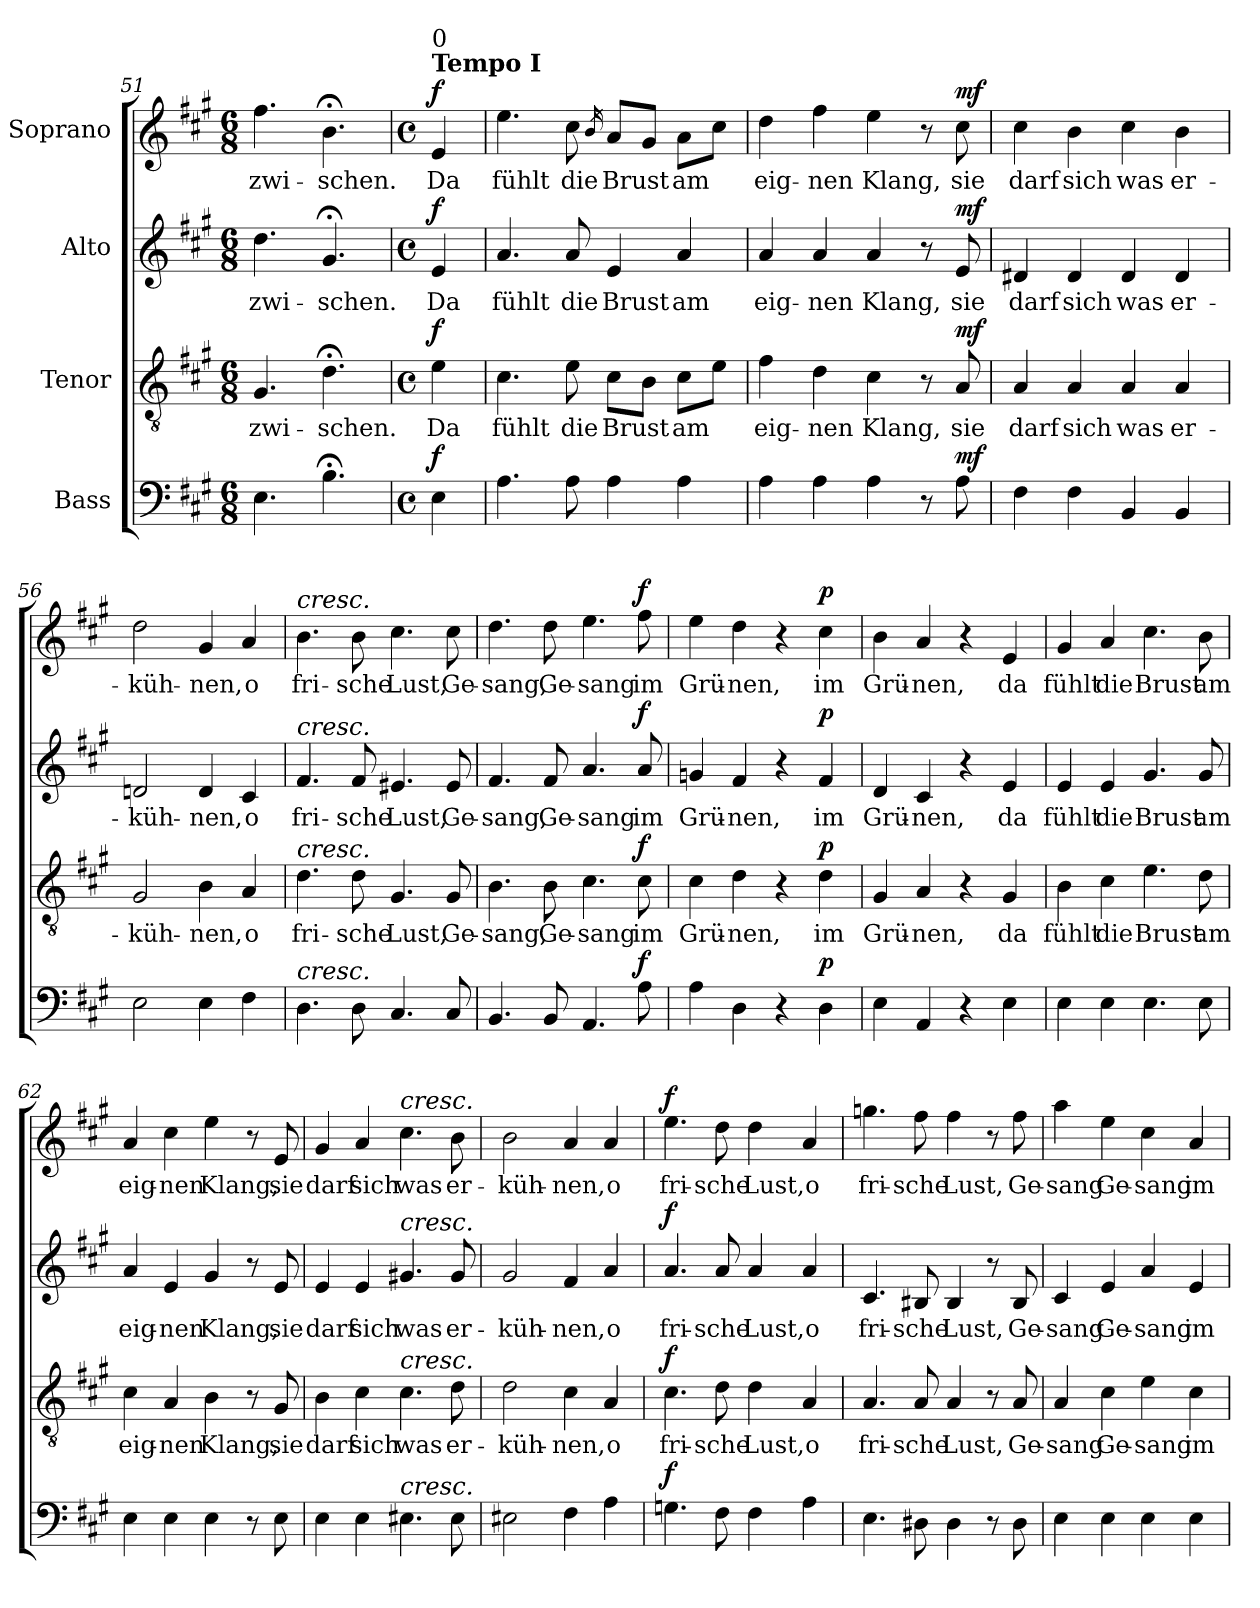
**kern	**dynam	**kern	**text	**dynam	**kern	**text	**dynam	**kern	**text	**dynam
*part4	*part4	*part3	*part3	*part3	*part2	*part2	*part2	*part1	*part1	*part1
*staff4	*staff4	*staff3	*staff3	*staff3	*staff2	*staff2	*staff2	*staff1	*staff1	*staff1
*I"Bass	*	*I"Tenor	*	*	*I"Alto	*	*	*I"Soprano	*	*
*clefF4	*	*clefGv2	*	*	*clefG2	*	*	*clefG2	*	*
*k[f#c#g#]	*	*k[f#c#g#]	*	*	*k[f#c#g#]	*	*	*k[f#c#g#]	*	*
*M6/8	*	*M6/8	*	*	*M6/8	*	*	*M6/8	*	*
=51	=51	=51	=51	=51	=51	=51	=51	=51	=51	=51
!	!	!	!LO:LY:b	!	!	!LO:LY:b	!	!	!LO:LY:b	!
4.E\	.	4.G#/	-zwi-	.	4.dd\	-zwi-	.	4.ff#\	-zwi-	.
!	!	!	!LO:LY:b	!	!	!LO:LY:b	!	!	!LO:LY:b	!
4.B;<\	.	4.d;<\	-schen.	.	4.g#;</	-schen.	.	4.b;<\	-schen.	.
=52	=52	=52	=52	=52	=52	=52	=52	=52	=52	=52
*M4/4	*	*M4/4	*	*	*M4/4	*	*	*M4/4	*	*
*met(c)	*	*met(c)	*	*	*met(c)	*	*	*met(c)	*	*
!	!	!	!	!	!	!	!	!LO:TX:a:B:t=Tempo I	!	!
!	!	!	!	!	!	!	!	!LO:TX:a:t=0	!	!
!	!LO:DY:a	!	!LO:LY:b	!LO:DY:a	!	!LO:LY:b	!LO:DY:a	!	!LO:LY:b	!LO:DY:a
4E\	f	4e\	Da	f	4e/	Da	f	4e/	Da	f
=53	=53	=53	=53	=53	=53	=53	=53	=53	=53	=53
!	!	!	!LO:LY:b	!	!	!LO:LY:b	!	!	!LO:LY:b	!
4.A\	.	4.c#\	fühlt	.	4.a/	fühlt	.	4.ee\	fühlt	.
!	!	!	!LO:LY:b	!	!	!LO:LY:b	!	!	!LO:LY:b	!
8A\	.	8e\	die	.	8a/	die	.	8cc#\	die	.
.	.	.	.	.	.	.	.	16qb/	.	.
!	!	!	!LO:LY:b	!	!	!LO:LY:b	!	!	!LO:LY:b	!
4A\	.	8c#\L	Brust	.	4e/	Brust	.	8a/L	Brust	.
.	.	8B\J	.	.	.	.	.	8g#/J	.	.
!	!	!	!LO:LY:b	!	!	!LO:LY:b	!	!	!LO:LY:b	!
4A\	.	8c#\L	am	.	4a/	am	.	8a\L	am	.
.	.	8e\J	.	.	.	.	.	8cc#\J	.	.
=54	=54	=54	=54	=54	=54	=54	=54	=54	=54	=54
!	!	!	!LO:LY:b	!	!	!LO:LY:b	!	!	!LO:LY:b	!
4A\	.	4f#\	eig-	.	4a/	eig-	.	4dd\	eig-	.
!	!	!	!LO:LY:b	!	!	!LO:LY:b	!	!	!LO:LY:b	!
4A\	.	4d\	-nen	.	4a/	-nen	.	4ff#\	-nen	.
!	!	!	!LO:LY:b	!	!	!LO:LY:b	!	!	!LO:LY:b	!
4A\	.	4c#\	Klang,	.	4a/	Klang,	.	4ee\	Klang,	.
8r	.	8r	.	.	8r	.	.	8r	.	.
!	!LO:DY:a	!	!LO:LY:b	!LO:DY:a	!	!LO:LY:b	!LO:DY:a	!	!LO:LY:b	!LO:DY:a
8A\	mf	8A/	sie	mf	8e/	sie	mf	8cc#\	sie	mf
!!LO:PB:g=z
=55	=55	=55	=55	=55	=55	=55	=55	=55	=55	=55
!	!	!	!LO:LY:b	!	!	!LO:LY:b	!	!	!LO:LY:b	!
4F#\	.	4A/	darf	.	4d#X/	darf	.	4cc#\	darf	.
!	!	!	!LO:LY:b	!	!	!LO:LY:b	!	!	!LO:LY:b	!
4F#\	.	4A/	sich	.	4d#/	sich	.	4b\	sich	.
!	!	!	!LO:LY:b	!	!	!LO:LY:b	!	!	!LO:LY:b	!
4BB/	.	4A/	was	.	4d#/	was	.	4cc#\	was	.
!	!	!	!LO:LY:b	!	!	!LO:LY:b	!	!	!LO:LY:b	!
4BB/	.	4A/	er-	.	4d#/	er-	.	4b\	er-	.
=56	=56	=56	=56	=56	=56	=56	=56	=56	=56	=56
!	!	!	!LO:LY:b	!	!	!LO:LY:b	!	!	!LO:LY:b	!
2E\	.	2G#/	-küh-	.	2dn/	-küh-	.	2dd\	-küh-	.
!	!	!	!LO:LY:b	!	!	!LO:LY:b	!	!	!LO:LY:b	!
4E\	.	4B\	-nen,	.	4d/	-nen,	.	4g#/	-nen,	.
!	!	!	!LO:LY:b	!	!	!LO:LY:b	!	!	!LO:LY:b	!
4F#\	.	4A/	o	.	4c#/	o	.	4a/	o	.
=57	=57	=57	=57	=57	=57	=57	=57	=57	=57	=57
!	!	!	!	!	!	!	!	!LO:TX:a:i:t=cresc.	!	!
!	!	!	!	!	!LO:TX:a:i:t=cresc.	!	!	!	!	!
!	!	!LO:TX:a:i:t=cresc.	!	!	!	!	!	!	!	!
!LO:TX:a:i:t=cresc.	!	!	!	!	!	!	!	!	!	!
!	!	!	!LO:LY:b	!	!	!LO:LY:b	!	!	!LO:LY:b	!
4.D\	.	4.d\	fri-	.	4.f#/	fri-	.	4.b\	fri-	.
!	!	!	!LO:LY:b	!	!	!LO:LY:b	!	!	!LO:LY:b	!
8D\	.	8d\	-sche	.	8f#/	-sche	.	8b\	-sche	.
!	!	!	!LO:LY:b	!	!	!LO:LY:b	!	!	!LO:LY:b	!
4.C#/	.	4.G#/	Lust,	.	4.e#X/	Lust,	.	4.cc#\	Lust,	.
!	!	!	!LO:LY:b	!	!	!LO:LY:b	!	!	!LO:LY:b	!
8C#/	.	8G#/	Ge-	.	8e#/	Ge-	.	8cc#\	Ge-	.
=58	=58	=58	=58	=58	=58	=58	=58	=58	=58	=58
!	!	!	!LO:LY:b	!	!	!LO:LY:b	!	!	!LO:LY:b	!
4.BB/	.	4.B\	-sang,	.	4.f#/	-sang,	.	4.dd\	-sang,	.
!	!	!	!LO:LY:b	!	!	!LO:LY:b	!	!	!LO:LY:b	!
8BB/	.	8B\	Ge-	.	8f#/	Ge-	.	8dd\	Ge-	.
!	!	!	!LO:LY:b	!	!	!LO:LY:b	!	!	!LO:LY:b	!
4.AA/	.	4.c#\	-sang	.	4.a/	-sang	.	4.ee\	-sang	.
!	!LO:DY:a	!	!LO:LY:b	!LO:DY:a	!	!LO:LY:b	!LO:DY:a	!	!LO:LY:b	!LO:DY:a
8A\	f	8c#\	im	f	8a/	im	f	8ff#\	im	f
!!LO:LB:g=z
=59	=59	=59	=59	=59	=59	=59	=59	=59	=59	=59
!	!	!	!LO:LY:b	!	!	!LO:LY:b	!	!	!LO:LY:b	!
4A\	.	4c#\	Grü-	.	4gn/	Grü-	.	4ee\	Grü-	.
!	!	!	!LO:LY:b	!	!	!LO:LY:b	!	!	!LO:LY:b	!
4D\	.	4d\	-nen,	.	4f#/	-nen,	.	4dd\	-nen,	.
4r	.	4r	.	.	4r	.	.	4r	.	.
!	!LO:DY:a	!	!LO:LY:b	!LO:DY:a	!	!LO:LY:b	!LO:DY:a	!	!LO:LY:b	!LO:DY:a
4D\	p	4d\	im	p	4f#/	im	p	4cc#\	im	p
=60	=60	=60	=60	=60	=60	=60	=60	=60	=60	=60
!	!	!	!LO:LY:b	!	!	!LO:LY:b	!	!	!LO:LY:b	!
4E\	.	4G#/	Grü-	.	4d/	Grü-	.	4b\	Grü-	.
!	!	!	!LO:LY:b	!	!	!LO:LY:b	!	!	!LO:LY:b	!
4AA/	.	4A/	-nen,	.	4c#/	-nen,	.	4a/	-nen,	.
4r	.	4r	.	.	4r	.	.	4r	.	.
!	!	!	!LO:LY:b	!	!	!LO:LY:b	!	!	!LO:LY:b	!
4E\	.	4G#/	da	.	4e/	da	.	4e/	da	.
=61	=61	=61	=61	=61	=61	=61	=61	=61	=61	=61
!	!	!	!LO:LY:b	!	!	!LO:LY:b	!	!	!LO:LY:b	!
4E\	.	4B\	fühlt	.	4e/	fühlt	.	4g#/	fühlt	.
!	!	!	!LO:LY:b	!	!	!LO:LY:b	!	!	!LO:LY:b	!
4E\	.	4c#\	die	.	4e/	die	.	4a/	die	.
!	!	!	!LO:LY:b	!	!	!LO:LY:b	!	!	!LO:LY:b	!
4.E\	.	4.e\	Brust	.	4.g#/	Brust	.	4.cc#\	Brust	.
!	!	!	!LO:LY:b	!	!	!LO:LY:b	!	!	!LO:LY:b	!
8E\	.	8d\	am	.	8g#/	am	.	8b\	am	.
=62	=62	=62	=62	=62	=62	=62	=62	=62	=62	=62
!	!	!	!LO:LY:b	!	!	!LO:LY:b	!	!	!LO:LY:b	!
4E\	.	4c#\	eig-	.	4a/	eig-	.	4a/	eig-	.
!	!	!	!LO:LY:b	!	!	!LO:LY:b	!	!	!LO:LY:b	!
4E\	.	4A/	-nen	.	4e/	-nen	.	4cc#\	-nen	.
!	!	!	!LO:LY:b	!	!	!LO:LY:b	!	!	!LO:LY:b	!
4E\	.	4B\	Klang,	.	4g#/	Klang,	.	4ee\	Klang,	.
8r	.	8r	.	.	8r	.	.	8r	.	.
!	!	!	!LO:LY:b	!	!	!LO:LY:b	!	!	!LO:LY:b	!
8E\	.	8G#/	sie	.	8e/	sie	.	8e/	sie	.
!!LO:LB:g=z
=63	=63	=63	=63	=63	=63	=63	=63	=63	=63	=63
!	!	!	!LO:LY:b	!	!	!LO:LY:b	!	!	!LO:LY:b	!
4E\	.	4B\	darf	.	4e/	darf	.	4g#/	darf	.
!	!	!	!LO:LY:b	!	!	!LO:LY:b	!	!	!LO:LY:b	!
4E\	.	4c#\	sich	.	4e/	sich	.	4a/	sich	.
!	!	!	!	!	!	!	!	!LO:TX:a:i:t=cresc.	!	!
!	!	!	!	!	!LO:TX:a:i:t=cresc.	!	!	!	!	!
!	!	!LO:TX:a:i:t=cresc.	!	!	!	!	!	!	!	!
!LO:TX:a:i:t=cresc.	!	!	!	!	!	!	!	!	!	!
!	!	!	!LO:LY:b	!	!	!LO:LY:b	!	!	!LO:LY:b	!
4.E#X\	.	4.c#\	was	.	4.g#X/	was	.	4.cc#\	was	.
!	!	!	!LO:LY:b	!	!	!LO:LY:b	!	!	!LO:LY:b	!
8E#\	.	8d\	er-	.	8g#/	er-	.	8b\	er-	.
=64	=64	=64	=64	=64	=64	=64	=64	=64	=64	=64
!	!	!	!LO:LY:b	!	!	!LO:LY:b	!	!	!LO:LY:b	!
2E#X\	.	2d\	-küh-	.	2g#/	-küh-	.	2b\	-küh-	.
!	!	!	!LO:LY:b	!	!	!LO:LY:b	!	!	!LO:LY:b	!
4F#\	.	4c#\	-nen,	.	4f#/	-nen,	.	4a/	-nen,	.
!	!	!	!LO:LY:b	!	!	!LO:LY:b	!	!	!LO:LY:b	!
4A\	.	4A/	o	.	4a/	o	.	4a/	o	.
=65	=65	=65	=65	=65	=65	=65	=65	=65	=65	=65
!	!LO:DY:a	!	!LO:LY:b	!LO:DY:a	!	!LO:LY:b	!LO:DY:a	!	!LO:LY:b	!LO:DY:a
4.Gn\	f	4.c#\	fri-	f	4.a/	fri-	f	4.ee\	fri-	f
!	!	!	!LO:LY:b	!	!	!LO:LY:b	!	!	!LO:LY:b	!
8F#\	.	8d\	-sche	.	8a/	-sche	.	8dd\	-sche	.
!	!	!	!LO:LY:b	!	!	!LO:LY:b	!	!	!LO:LY:b	!
4F#\	.	4d\	Lust,	.	4a/	Lust,	.	4dd\	Lust,	.
!	!	!	!LO:LY:b	!	!	!LO:LY:b	!	!	!LO:LY:b	!
4A\	.	4A/	o	.	4a/	o	.	4a/	o	.
=66	=66	=66	=66	=66	=66	=66	=66	=66	=66	=66
!	!	!	!LO:LY:b	!	!	!LO:LY:b	!	!	!LO:LY:b	!
4.E\	.	4.A/	fri-	.	4.c#/	fri-	.	4.ggn\	fri-	.
!	!	!	!LO:LY:b	!	!	!LO:LY:b	!	!	!LO:LY:b	!
8D#X\	.	8A/	-sche	.	8B#X/	-sche	.	8ff#\	-sche	.
!	!	!	!LO:LY:b	!	!	!LO:LY:b	!	!	!LO:LY:b	!
4D#\	.	4A/	Lust,	.	4B#/	Lust,	.	4ff#\	Lust,	.
8r	.	8r	.	.	8r	.	.	8r	.	.
!	!	!	!LO:LY:b	!	!	!LO:LY:b	!	!	!LO:LY:b	!
8D#\	.	8A/	Ge-	.	8B#/	Ge-	.	8ff#\	Ge-	.
!!LO:PB:g=z
=67	=67	=67	=67	=67	=67	=67	=67	=67	=67	=67
!	!	!	!LO:LY:b	!	!	!LO:LY:b	!	!	!LO:LY:b	!
4E\	.	4A/	-sang	.	4c#/	-sang	.	4aa\	-sang	.
!	!	!	!LO:LY:b	!	!	!LO:LY:b	!	!	!LO:LY:b	!
4E\	.	4c#\	Ge-	.	4e/	Ge-	.	4ee\	Ge-	.
!	!	!	!LO:LY:b	!	!	!LO:LY:b	!	!	!LO:LY:b	!
4E\	.	4e\	-sang	.	4a/	-sang	.	4cc#\	-sang	.
!	!	!	!LO:LY:b	!	!	!LO:LY:b	!	!	!LO:LY:b	!
4E\	.	4c#\	im	.	4e/	im	.	4a/	im	.
=	=	=	=	=	=	=	=	=	=	=
*-	*-	*-	*-	*-	*-	*-	*-	*-	*-	*-
